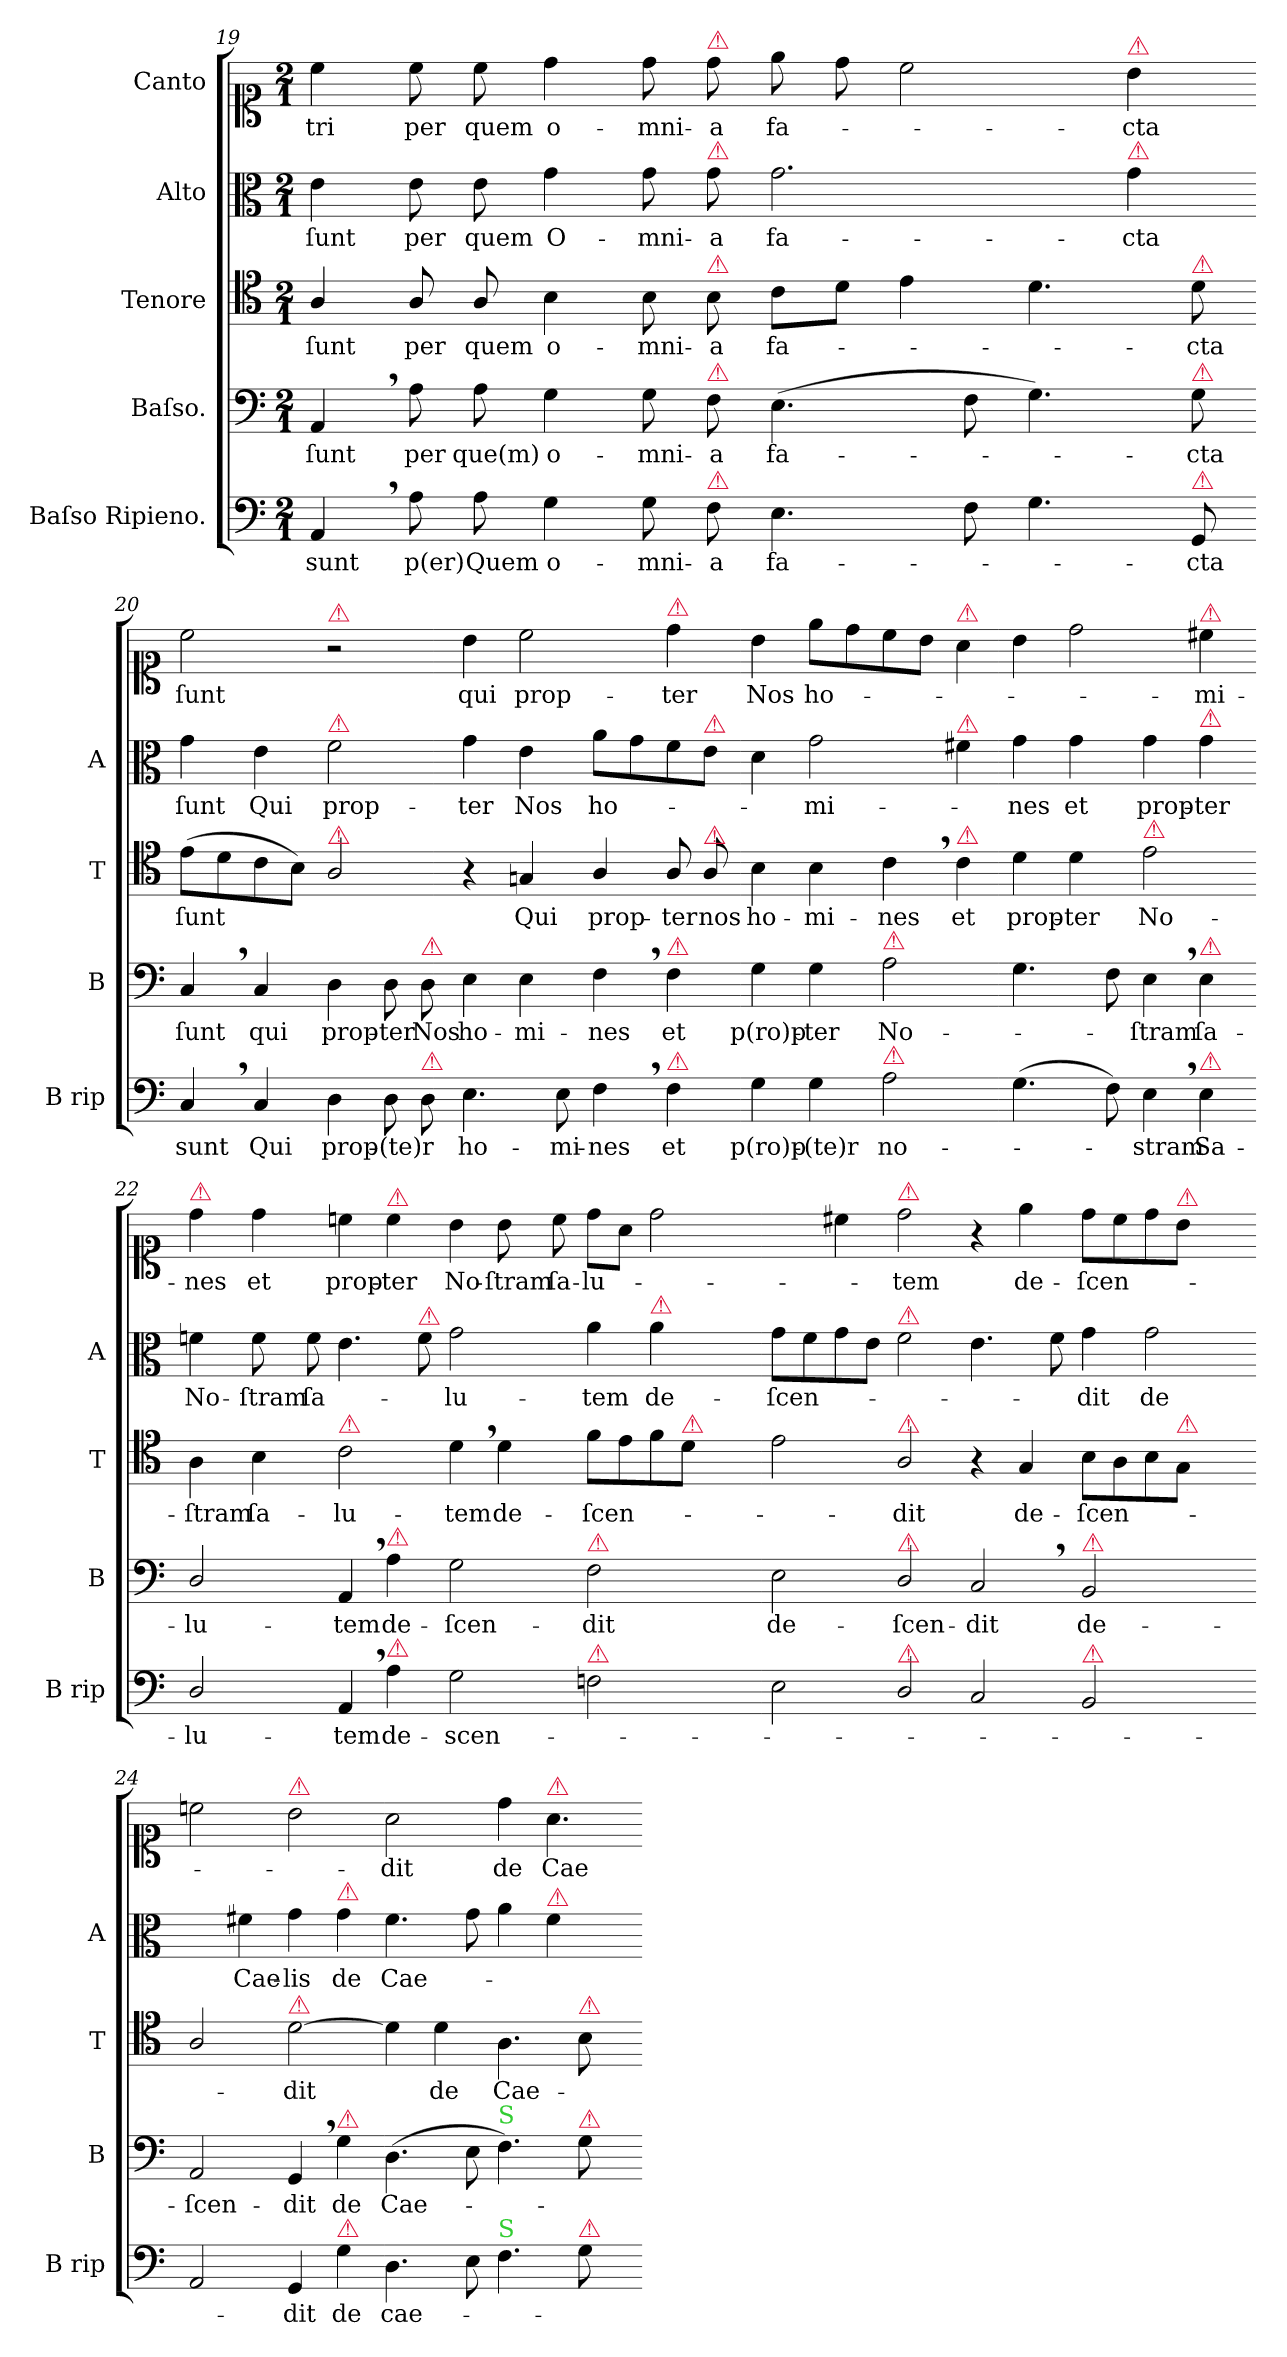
**kern	**text	**kern	**text	**kern	**text	**kern	**text	**kern	**text
*part5	*part5	*part4	*part4	*part3	*part3	*part2	*part2	*part1	*part1
*staff5	*staff5	*staff4	*staff4	*staff3	*staff3	*staff2	*staff2	*staff1	*staff1
*I"Baſso Ripieno.	*	*I"Baſso.	*	*I"Tenore	*	*I"Alto	*	*I"Canto	*
*I'B rip	*	*I'B	*	*I'T	*	*I'A	*	*	*
*clefF4	*	*clefF4	*	*clefC4	*	*clefC3	*	*clefC1	*
*k[]	*	*k[]	*	*k[]	*	*k[]	*	*k[]	*
*M2/1	*	*M2/1	*	*M2/1	*	*M2/1	*	*M2/1	*
=19	=19	=19	=19	=19	=19	=19	=19	=19	=19
4AA,</	sunt	4AA,</	ſunt	4A/	ſunt	4e\	ſunt	4cc\	-tri
!	!	!	!	!	!	!	!LO:LY:i	!	!
8A\	p(er)	8A\	per	8A/	per	8e\	per	8cc\	per
!	!	!	!	!	!	!	!LO:LY:i	!	!
8A\	Quem	8A\	que(m)	8A/	quem	8e\	quem	8cc\	quem
!	!	!	!	!	!	!	!LO:LY:i	!	!
4G\	o-	4G\	o-	4B\	o-	4g\	O-	4dd\	o-
!	!	!	!	!	!	!	!LO:LY:i	!	!
8G\	-mni-	8G\	-mni-	8B\	-mni-	8g\	-mni-	8dd\	-mni-
!	!	!	!	!	!	!	!	!LO:TX:a:color=crimson:t=⚠	!
!	!	!	!	!	!	!LO:TX:a:color=crimson:t=⚠	!	!	!
!	!	!	!	!LO:TX:a:color=crimson:t=⚠	!	!	!	!	!
!	!	!LO:TX:a:color=crimson:t=⚠	!	!	!	!	!	!	!
!LO:TX:a:color=crimson:t=⚠	!	!	!	!	!	!	!	!	!
!	!	!	!	!	!	!	!LO:LY:i	!	!
8F\	-a	8F\	-a	8B\	-a	8g\	-a	8dd\	-a
!	!	!	!	!	!	!	!LO:LY:i	!	!
4.E\	fa-	(4.E\	fa-	8c\L	fa-	2.g\	fa-	8ee\	fa-
.	.	.	.	8d\J	.	.	.	8dd\	.
.	.	.	.	4e\	.	.	.	2cc\	.
8F\	.	8F\	.	.	.	.	.	.	.
4.G\	.	4.G\)	.	4.d\	.	.	.	.	.
!	!	!	!	!	!	!	!	!LO:TX:a:color=crimson:t=⚠	!
!	!	!	!	!	!	!LO:TX:a:color=crimson:t=⚠	!	!	!
!	!	!	!	!	!	!	!LO:LY:i	!	!
.	.	.	.	.	.	4g\	-cta	4b\	-cta
!	!	!	!	!LO:TX:a:color=crimson:t=⚠	!	!	!	!	!
!	!	!LO:TX:a:color=crimson:t=⚠	!	!	!	!	!	!	!
!LO:TX:a:color=crimson:t=⚠	!	!	!	!	!	!	!	!	!
8GG/	-cta	8G\	-cta	8d\	-cta	.	.	.	.
=20-	=20-	=20-	=20-	=20-	=20-	=20-	=20-	=20-	=20-
!	!	!	!	!	!	!	!LO:LY:i	!	!
4C,</	sunt	4C,</	ſunt	(8e\L	ſunt	4g\	ſunt	2cc\	ſunt
.	.	.	.	8d\	.	.	.	.	.
4C/	Qui	4C/	qui	8c\	.	4e\	Qui	.	.
.	.	.	.	8B\J)	.	.	.	.	.
!	!	!	!	!	!	!	!	!LO:TX:a:color=crimson:t=⚠	!
!	!	!	!	!	!	!LO:TX:a:color=crimson:t=⚠	!	!	!
!	!	!	!	!LO:TX:a:color=crimson:t=⚠	!	!	!	!	!
4D\	prop-	4D\	prop-	2A/	.	2f\	prop-	2r	.
8D\	-(te)r	8D\	-ter	.	.	.	.	.	.
!	!	!LO:TX:a:color=crimson:t=⚠	!	!	!	!	!	!	!
!LO:TX:a:color=crimson:t=⚠	!	!	!	!	!	!	!	!	!
8D\	.	8D\	Nos	.	.	.	.	.	.
4.E\	ho-	4E\	ho-	4r	.	4g\	-ter	4b\	qui
.	.	4E\	-mi-	4Gn/	Qui	4e\	Nos	2cc\	prop-
8E\	-mi-	.	.	.	.	.	.	.	.
4F,<\	-nes	4F,<\	-nes	4A/	prop-	8a\L	ho-	.	.
.	.	.	.	.	.	8g\	.	.	.
!	!	!	!	!	!	!	!	!LO:TX:a:color=crimson:t=⚠	!
!	!	!LO:TX:a:color=crimson:t=⚠	!	!	!	!	!	!	!
!LO:TX:a:color=crimson:t=⚠	!	!	!	!	!	!	!	!	!
4F\	et	4F\	et	8A/	-ter	8f\	.	4dd\	-ter
!	!	!	!	!	!	!LO:TX:a:color=crimson:t=⚠	!	!	!
!	!	!	!	!LO:TX:a:color=crimson:t=⚠	!	!	!	!	!
.	.	.	.	8A/	nos	8e\J	.	.	.
=21-	=21-	=21-	=21-	=21-	=21-	=21-	=21-	=21-	=21-
4G\	p(ro)p-	4G\	p(ro)p-	4B\	ho-	4d\	.	4b\	Nos
4G\	-(te)r	4G\	-ter	4B\	-mi-	2g\	-mi-	8ee\L	ho-
.	.	.	.	.	.	.	.	8dd\	.
!	!	!LO:TX:a:color=crimson:t=⚠	!	!	!	!	!	!	!
!LO:TX:a:color=crimson:t=⚠	!	!	!	!	!	!	!	!	!
2A\	no-	2A\	No-	4c,<\	-nes	.	.	8cc\	.
.	.	.	.	.	.	.	.	8b\J	.
!	!	!	!	!	!	!	!	!LO:TX:a:color=crimson:t=⚠	!
!	!	!	!	!	!	!LO:TX:a:color=crimson:t=⚠	!	!	!
!	!	!	!	!LO:TX:a:color=crimson:t=⚠	!	!	!	!	!
.	.	.	.	4c\	et	4f#X\	.	4a\	.
(4.G\	.	4.G\	.	4d\	prop-	4g\	-nes	4b\	.
.	.	.	.	4d\	-ter	4g\	et	2dd\	.
8F\)	.	8F\	.	.	.	.	.	.	.
!	!	!	!	!LO:TX:a:color=crimson:t=⚠	!	!	!	!	!
4E,<\	-stram	4E,<\	-ſtram	2e\	No-	4g\	prop-	.	.
!	!	!	!	!	!	!	!	!LO:TX:a:color=crimson:t=⚠	!
!	!	!	!	!	!	!LO:TX:a:color=crimson:t=⚠	!	!	!
!	!	!LO:TX:a:color=crimson:t=⚠	!	!	!	!	!	!	!
!LO:TX:a:color=crimson:t=⚠	!	!	!	!	!	!	!	!	!
4E\	Sa-	4E\	ſa-	.	.	4g\	-ter	4cc#X\	-mi-
=22-	=22-	=22-	=22-	=22-	=22-	=22-	=22-	=22-	=22-
!	!	!	!	!	!	!	!	!LO:TX:a:color=crimson:t=⚠	!
2D/	-lu-	2D/	-lu-	4A\	-ſtram	4fn\	No-	4dd\	-nes
.	.	.	.	4B\	ſa-	8f\	-ſtram	4dd\	et
.	.	.	.	.	.	8f\	ſa-	.	.
!	!	!	!	!LO:TX:a:color=crimson:t=⚠	!	!	!	!	!
4AA,</	-tem	4AA,</	-tem	2c\	-lu-	4.e\	.	4ccn\	prop-
!	!	!	!	!	!	!	!	!LO:TX:a:color=crimson:t=⚠	!
!	!	!LO:TX:a:color=crimson:t=⚠	!	!	!	!	!	!	!
!LO:TX:a:color=crimson:t=⚠	!	!	!	!	!	!	!	!	!
4A\	de-	4A\	de-	.	.	.	.	4cc\	-ter
!	!	!	!	!	!	!LO:TX:a:color=crimson:t=⚠	!	!	!
.	.	.	.	.	.	8f\	.	.	.
2G\	-scen-	2G\	-ſcen-	4d,<\	-tem	2g\	-lu-	4b\	No-
.	.	.	.	4d\	de-	.	.	8b\	-ſtram
.	.	.	.	.	.	.	.	8cc\	ſa-
!	!	!LO:TX:a:color=crimson:t=⚠	!	!	!	!	!	!	!
!LO:TX:a:color=crimson:t=⚠	!	!	!	!	!	!	!	!	!
2Fn\	.	2F\	-dit	8f\L	-ſcen-	4a\	-tem	8dd\L	-lu-
.	.	.	.	8e\	.	.	.	8a\J	.
!	!	!	!	!	!	!LO:TX:a:color=crimson:t=⚠	!	!	!
.	.	.	.	8f\	.	4a\	de-	2dd\	.
!	!	!	!	!LO:TX:a:color=crimson:t=⚠	!	!	!	!	!
.	.	.	.	8d\J	.	.	.	.	.
4ryy	.	4ryy	.	4ryy	.	4ryy	.	.	.
=23-	=23-	=23-	=23-	=23-	=23-	=23-	=23-	=23-	=23-
2E\	.	2E\	de-	2e\	.	8g\L	-ſcen-	4ryy	.
.	.	.	.	.	.	8f\	.	.	.
.	.	.	.	.	.	8g\	.	4cc#X\	.
.	.	.	.	.	.	8e\J	.	.	.
!	!	!	!	!	!	!	!	!LO:TX:a:color=crimson:t=⚠	!
!	!	!	!	!	!	!LO:TX:a:color=crimson:t=⚠	!	!	!
!	!	!	!	!LO:TX:a:color=crimson:t=⚠	!	!	!	!	!
!	!	!LO:TX:a:color=crimson:t=⚠	!	!	!	!	!	!	!
!LO:TX:a:color=crimson:t=⚠	!	!	!	!	!	!	!	!	!
2D/	.	2D/	-ſcen-	2A/	-dit	2f\	.	2dd\	-tem
2C/	.	2C,</	-dit	4r	.	4.e\	.	4r	.
.	.	.	.	4G/	de-	.	.	4ee\	de-
.	.	.	.	.	.	8f\	.	.	.
!	!	!LO:TX:a:color=crimson:t=⚠	!	!	!	!	!	!	!
!LO:TX:a:color=crimson:t=⚠	!	!	!	!	!	!	!	!	!
2BB/	.	2BB/	de-	8B\L	-ſcen-	4g\	-dit	8dd\L	-ſcen-
.	.	.	.	8A\	.	.	.	8cc#\	.
.	.	.	.	8B\	.	2g\	de	8dd\	.
!	!	!	!	!	!	!	!	!LO:TX:a:color=crimson:t=⚠	!
!	!	!	!	!LO:TX:a:color=crimson:t=⚠	!	!	!	!	!
.	.	.	.	8G\J	.	.	.	8b\J	.
4ryy	.	4ryy	.	4ryy	.	.	.	4ryy	.
=24-	=24-	=24-	=24-	=24-	=24-	=24-	=24-	=24-	=24-
2AA/	.	2AA/	-ſcen-	2A/	.	4ryy	.	2ccn\	.
.	.	.	.	.	.	4f#X\	Cae-	.	.
!	!	!	!	!	!	!	!	!LO:TX:a:color=crimson:t=⚠	!
!	!	!	!	!LO:TX:a:color=crimson:t=⚠	!	!	!	!	!
4GG/	-dit	4GG,</	-dit	[2d\	-dit	4g\	-lis	2b\	.
!	!	!	!	!	!	!LO:TX:a:color=crimson:t=⚠	!	!	!
!	!	!LO:TX:a:color=crimson:t=⚠	!	!	!	!	!	!	!
!LO:TX:a:color=crimson:t=⚠	!	!	!	!	!	!	!	!	!
4G\	de	4G\	de	.	.	4g\	de	.	.
4.D\	cae-	(4.D\	Cae-	4d!\]	.	4.f#\	Cae-	2a\	dit
.	.	.	.	4d\	de	.	.	.	.
8E\	.	8E\	.	.	.	8g\	.	.	.
!	!	!LO:TX:a:color=limegreen:t=S	!	!	!	!	!	!	!
!LO:TX:a:color=limegreen:t=S	!	!	!	!	!	!	!	!	!
4.F\	.	4.F\)	.	4.A\	Cae-	4a\	.	4dd\	de
!	!	!	!	!	!	!	!	!LO:TX:a:color=crimson:t=⚠	!
!	!	!	!	!	!	!LO:TX:a:color=crimson:t=⚠	!	!	!
.	.	.	.	.	.	4f#\	.	4.a\	Cae-
!	!	!	!	!LO:TX:a:color=crimson:t=⚠	!	!	!	!	!
!	!	!LO:TX:a:color=crimson:t=⚠	!	!	!	!	!	!	!
!LO:TX:a:color=crimson:t=⚠	!	!	!	!	!	!	!	!	!
8G\	.	8G\	.	8B\	.	.	.	.	.
8ryy	.	8ryy	.	8ryy	.	8ryy	.	.	.
=-	=-	=-	=-	=-	=-	=-	=-	=-	=-
*-	*-	*-	*-	*-	*-	*-	*-	*-	*-
